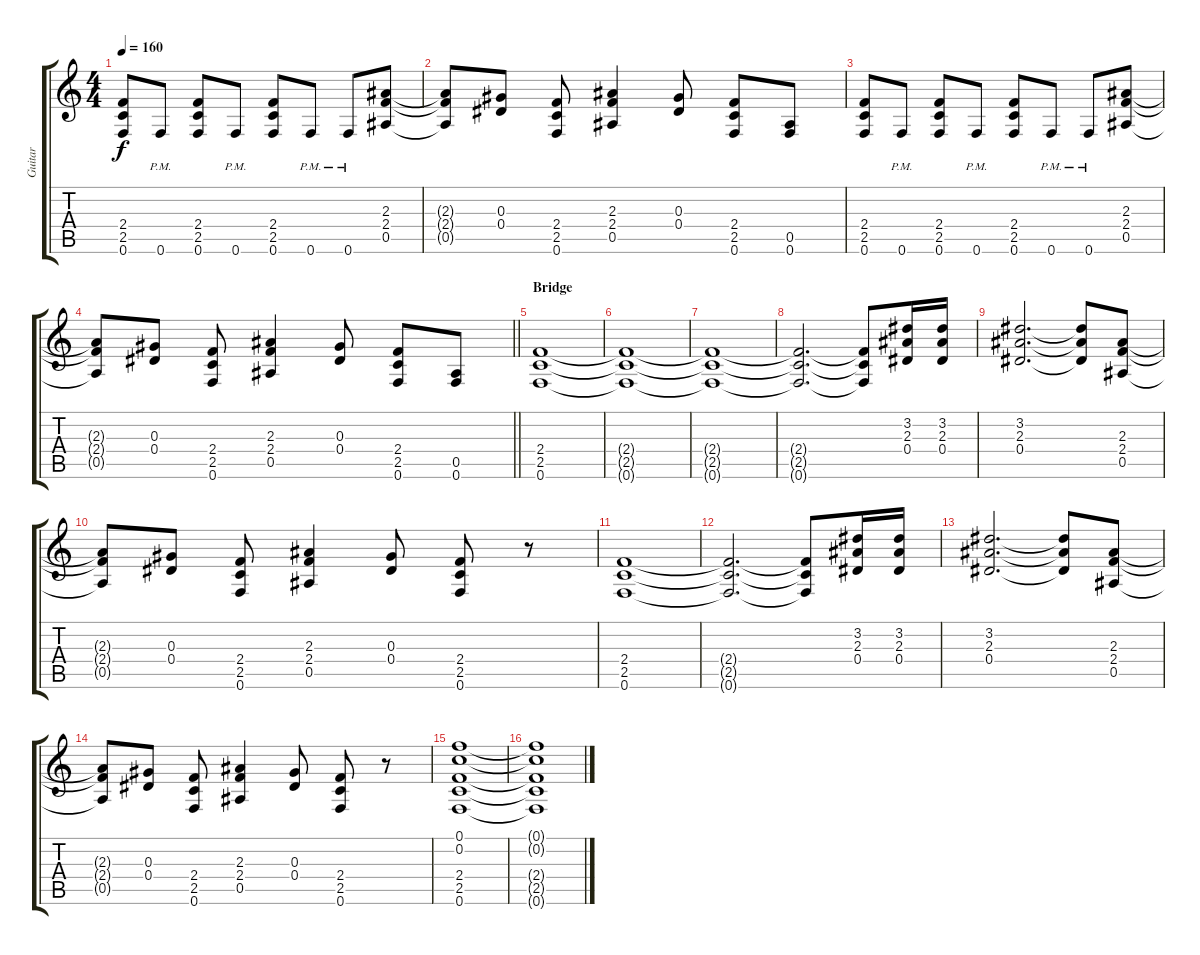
\track ("Guitar" "Guitar") {instrument distortionguitar}
\staff {score tabs}
\tuning (F4 C4 Ab3 Eb3 Bb2 F2) {hide}
\ts (4 4)
\tempo 160
\clef g2
\ks c
(2.4 2.5 0.6).8{dy f} 0.6{pm}.8 (2.4 2.5 0.6).8 0.6{pm}.8 (2.4 2.5 0.6).8 0.6{pm}.8 0.6{pm}.8 (2.3 2.4 0.5).8 |
(2.3{t} 2.4{t} 0.5{t}).8 (0.3 0.4).8 (2.4 2.5 0.6).8 (2.3 2.4 0.5).4 (0.3 0.4).8 (2.4 2.5 0.6).8 (0.5 0.6).8 |
(2.4 2.5 0.6).8 0.6{pm}.8 (2.4 2.5 0.6).8 0.6{pm}.8 (2.4 2.5 0.6).8 0.6{pm}.8 0.6{pm}.8 (2.3 2.4 0.5).8 |
\barLineRight lightlight
(2.3{t} 2.4{t} 0.5{t}).8 (0.3 0.4).8 (2.4 2.5 0.6).8 (2.3 2.4 0.5).4 (0.3 0.4).8 (2.4 2.5 0.6).8 (0.5 0.6).8 |
\section ("" "Bridge")
(2.4 2.5 0.6).1{volume 6} |
(2.4{t} 2.5{t} 0.6{t}).1 |
(2.4{t} 2.5{t} 0.6{t}).1 |
(2.4{t} 2.5{t} 0.6{t}).2{d} (2.4{t} 2.5{t} 0.6{t}).8 (3.2 2.3 0.4).16{volume 8} (3.2 2.3 0.4).16 |
(3.2 2.3 0.4).2{d} (3.2{t} 2.3{t} 0.4{t}).8 (2.3 2.4 0.5).8 |
(2.3{t} 2.4{t} 0.5{t}).8 (0.3 0.4).8 (2.4 2.5 0.6).8 (2.3 2.4 0.5).4 (0.3 0.4).8 (2.4 2.5 0.6).8 r.8 |
(2.4 2.5 0.6).1 |
(2.4{t} 2.5{t} 0.6{t}).2{d} (2.4{t} 2.5{t} 0.6{t}).8 (3.2 2.3 0.4).16 (3.2 2.3 0.4).16 |
(3.2 2.3 0.4).2{d} (3.2{t} 2.3{t} 0.4{t}).8 (2.3 2.4 0.5).8 |
(2.3{t} 2.4{t} 0.5{t}).8 (0.3 0.4).8 (2.4 2.5 0.6).8 (2.3 2.4 0.5).4 (0.3 0.4).8 (2.4 2.5 0.6).8 r.8 |
(0.1 0.2 2.4 2.5 0.6).1 |
(0.1{t} 0.2{t} 2.4{t} 2.5{t} 0.6{t}).1
